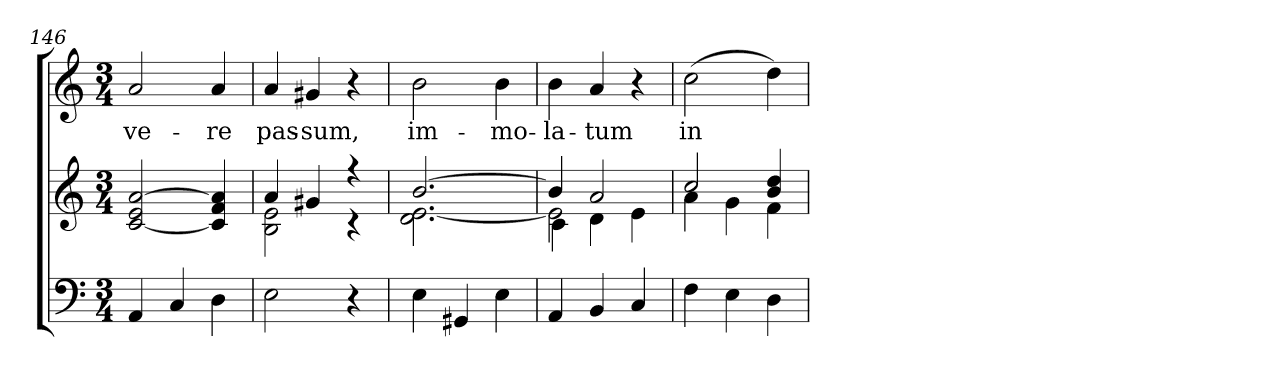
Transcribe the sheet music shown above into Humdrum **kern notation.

**kern	**kern	**kern	**text
*part2	*part2	*part1	*part1
*staff3	*staff2	*staff1	*staff1
*clefF4	*clefG2	*clefG2	*
*	*	*ITrd7c12	*
*k[]	*k[]	*k[]	*
*C:	*C:	*C:	*
*M3/4	*M3/4	*M3/4	*
=146	=146	=146	=146
!	!	!	!LO:LY:b
4AA/	[2c/ 2e/ [2a/	2A/	ve-
4C/	.	.	.
!	!	!	!LO:LY:b
4D\	4c/] 4f/ 4a/]	4A/	-re
!!LO:PB:g=z
=147	=147	=147	=147
*	*^	*	*
!	!	!	!	!LO:LY:b
2E\	4a/	2B\ 2e\	4A/	pas-
!	!	!	!	!LO:LY:b
.	4g#X/	.	4G#X/	-sum,
4r	4r	4r	4r	.
=148	=148	=148	=148	=148
!	!	!	!	!LO:LY:b
4E\	[>2.b/	2.d\ [<2.e\	2B\	im-
4GG#X/	.	.	.	.
!	!	!	!	!LO:LY:b
4E\	.	.	4B\	-mo-
=149	=149	=149	=149	=149
*	*	*^	*	*
!	!	!	!	!	!LO:LY:b
4AA/	4b/]	2e\]	4c\	4B\	-la-
!	!	!	!	!	!LO:LY:b
4BB/	2a/	.	4d\	4A/	-tum
4C/	.	4ryy	4e\	4r	.
=150	=150	=150	=150	=150	=150
!	!	!	!	!	!LO:LY:b
*	*	*v	*v	*	*
4F\	2cc/	4a\	(>2c\	in
4E\	.	4g\	.	.
4D\	4b/ 4dd/	4f\	4d\)	.
*	*v	*v	*	*
=	=	=	=
*-	*-	*-	*-
